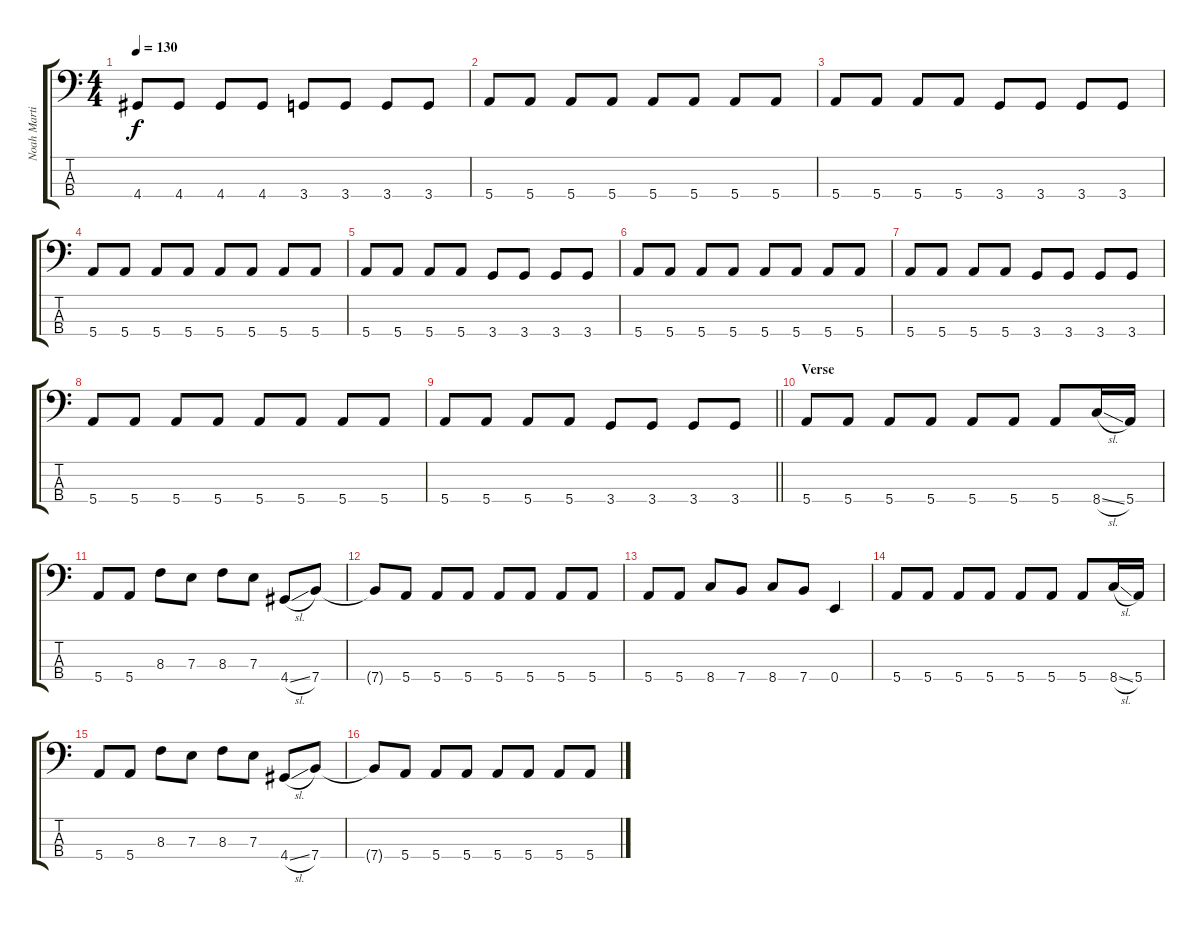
\track ("Noah Martin" "Noah Marti") {instrument electricbassfinger}
\staff {score tabs}
\tuning (G2 D2 A1 E1) {hide}
\ts (4 4)
\tempo 130
\clef f4
\ks c
4.4.8{dy f} 4.4.8 4.4.8 4.4.8 3.4.8 3.4.8 3.4.8 3.4.8 |
5.4.8 5.4.8 5.4.8 5.4.8 5.4.8 5.4.8 5.4.8 5.4.8 |
5.4.8 5.4.8 5.4.8 5.4.8 3.4.8 3.4.8 3.4.8 3.4.8 |
5.4.8 5.4.8 5.4.8 5.4.8 5.4.8 5.4.8 5.4.8 5.4.8 |
5.4.8 5.4.8 5.4.8 5.4.8 3.4.8 3.4.8 3.4.8 3.4.8 |
5.4.8 5.4.8 5.4.8 5.4.8 5.4.8 5.4.8 5.4.8 5.4.8 |
5.4.8 5.4.8 5.4.8 5.4.8 3.4.8 3.4.8 3.4.8 3.4.8 |
5.4.8 5.4.8 5.4.8 5.4.8 5.4.8 5.4.8 5.4.8 5.4.8 |
\barLineRight lightlight
5.4.8 5.4.8 5.4.8 5.4.8 3.4.8 3.4.8 3.4.8 3.4.8 |
\section ("" "Verse")
5.4.8 5.4.8 5.4.8 5.4.8 5.4.8 5.4.8 5.4.8 8.4{sl}.16 5.4.16 |
5.4.8 5.4.8 8.3.8 7.3.8 8.3.8 7.3.8 4.4{sl}.8 7.4.8 |
7.4{t}.8 5.4.8 5.4.8 5.4.8 5.4.8 5.4.8 5.4.8 5.4.8 |
5.4.8 5.4.8 8.4.8 7.4.8 8.4.8 7.4.8 0.4.4 |
5.4.8 5.4.8 5.4.8 5.4.8 5.4.8 5.4.8 5.4.8 8.4{sl}.16 5.4.16 |
5.4.8 5.4.8 8.3.8 7.3.8 8.3.8 7.3.8 4.4{sl}.8 7.4.8 |
7.4{t}.8 5.4.8 5.4.8 5.4.8 5.4.8 5.4.8 5.4.8 5.4.8
